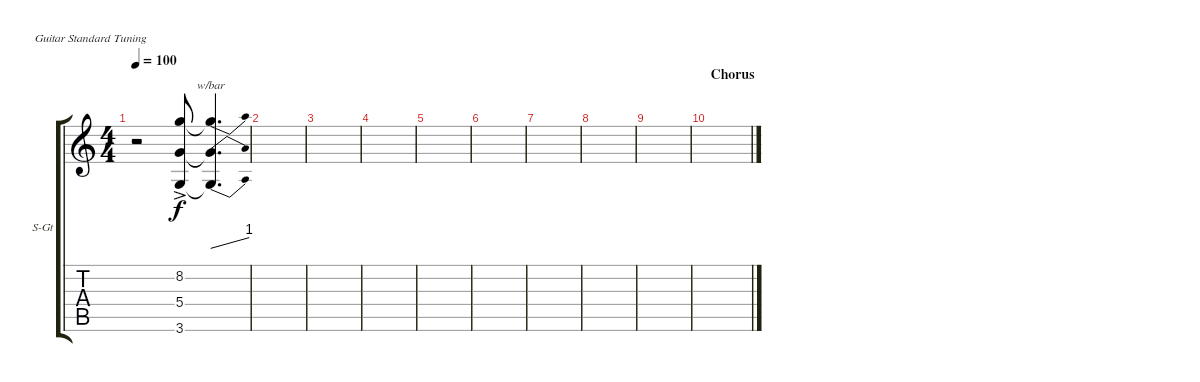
\bracketExtendMode groupsimilarinstruments
\firstSystemTrackNameOrientation horizontal
\otherSystemsTrackNameOrientation horizontal
\track ("Background B" "S-Gt") {instrument acousticguitarsteel}
\staff {score tabs}
\tuning (E4 B3 G3 D3 A2 E2)
\ts (4 4)
\tempo 100
\clef g2
\ks c
r.2{dy f} (5.4 8.2{ac} 3.6).8 (5.4{t} 8.2{t} 3.6{t}).4{d tbe (dive default 0 0 22.2 4)} |
|
|
|
|
|
|
|
|
\section ("" "Chorus")
